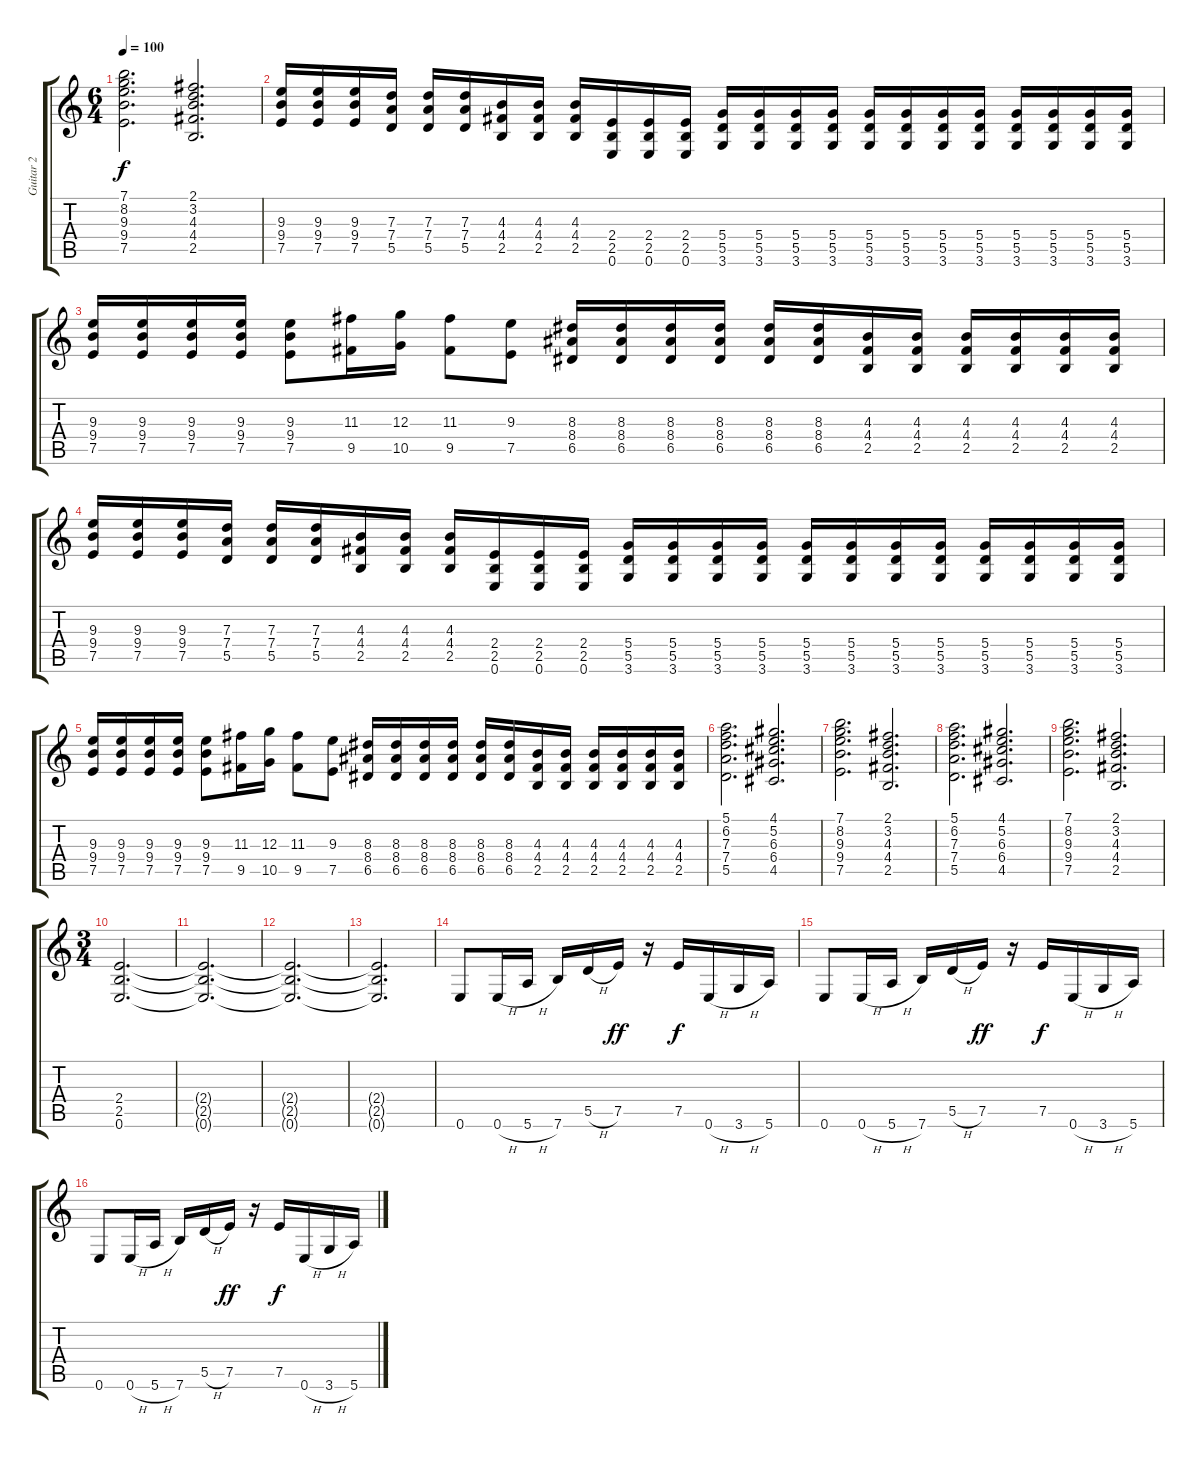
\track ("Guitar 2" "Guitar 2") {instrument distortionguitar}
\staff {score tabs}
\tuning (E4 B3 G3 D3 A2 E2) {hide}
\ts (6 4)
\tempo 100
\clef g2
\ks c
(7.1 8.2 9.3 9.4 7.5).2{d dy f} (2.1 3.2 4.3 4.4 2.5).2{d} |
(9.3 9.4 7.5).16 (9.3 9.4 7.5).16 (9.3 9.4 7.5).16 (7.3 7.4 5.5).16 (7.3 7.4 5.5).16 (7.3 7.4 5.5).16 (4.3 4.4 2.5).16 (4.3 4.4 2.5).16 (4.3 4.4 2.5).16 (2.4 2.5 0.6).16 (2.4 2.5 0.6).16 (2.4 2.5 0.6).16 (5.4 5.5 3.6).16 (5.4 5.5 3.6).16 (5.4 5.5 3.6).16 (5.4 5.5 3.6).16 (5.4 5.5 3.6).16 (5.4 5.5 3.6).16 (5.4 5.5 3.6).16 (5.4 5.5 3.6).16 (5.4 5.5 3.6).16 (5.4 5.5 3.6).16 (5.4 5.5 3.6).16 (5.4 5.5 3.6).16 |
(9.3 9.4 7.5).16 (9.3 9.4 7.5).16 (9.3 9.4 7.5).16 (9.3 9.4 7.5).16 (9.3 9.4 7.5).8 (11.3 9.5).16 (12.3 10.5).16 (11.3 9.5).8 (9.3 7.5).8 (8.3 8.4 6.5).16 (8.3 8.4 6.5).16 (8.3 8.4 6.5).16 (8.3 8.4 6.5).16 (8.3 8.4 6.5).16 (8.3 8.4 6.5).16 (4.3 4.4 2.5).16 (4.3 4.4 2.5).16 (4.3 4.4 2.5).16 (4.3 4.4 2.5).16 (4.3 4.4 2.5).16 (4.3 4.4 2.5).16 |
(9.3 9.4 7.5).16 (9.3 9.4 7.5).16 (9.3 9.4 7.5).16 (7.3 7.4 5.5).16 (7.3 7.4 5.5).16 (7.3 7.4 5.5).16 (4.3 4.4 2.5).16 (4.3 4.4 2.5).16 (4.3 4.4 2.5).16 (2.4 2.5 0.6).16 (2.4 2.5 0.6).16 (2.4 2.5 0.6).16 (5.4 5.5 3.6).16 (5.4 5.5 3.6).16 (5.4 5.5 3.6).16 (5.4 5.5 3.6).16 (5.4 5.5 3.6).16 (5.4 5.5 3.6).16 (5.4 5.5 3.6).16 (5.4 5.5 3.6).16 (5.4 5.5 3.6).16 (5.4 5.5 3.6).16 (5.4 5.5 3.6).16 (5.4 5.5 3.6).16 |
(9.3 9.4 7.5).16 (9.3 9.4 7.5).16 (9.3 9.4 7.5).16 (9.3 9.4 7.5).16 (9.3 9.4 7.5).8 (11.3 9.5).16 (12.3 10.5).16 (11.3 9.5).8 (9.3 7.5).8 (8.3 8.4 6.5).16 (8.3 8.4 6.5).16 (8.3 8.4 6.5).16 (8.3 8.4 6.5).16 (8.3 8.4 6.5).16 (8.3 8.4 6.5).16 (4.3 4.4 2.5).16 (4.3 4.4 2.5).16 (4.3 4.4 2.5).16 (4.3 4.4 2.5).16 (4.3 4.4 2.5).16 (4.3 4.4 2.5).16 |
(5.1 6.2 7.3 7.4 5.5).2{d} (4.1 5.2 6.3 6.4 4.5).2{d} |
(7.1 8.2 9.3 9.4 7.5).2{d} (2.1 3.2 4.3 4.4 2.5).2{d} |
(5.1 6.2 7.3 7.4 5.5).2{d} (4.1 5.2 6.3 6.4 4.5).2{d} |
(7.1 8.2 9.3 9.4 7.5).2{d} (2.1 3.2 4.3 4.4 2.5).2{d} |
\ts (3 4)
(2.4 2.5 0.6).2{d} |
(2.4{t} 2.5{t} 0.6{t}).2{d} |
(2.4{t} 2.5{t} 0.6{t}).2{d} |
(2.4{t} 2.5{t} 0.6{t}).2{d} |
0.6.8 0.6{h}.16 5.6{h}.16 7.6.16 5.5{h}.16 7.5.16{dy ff} r.16 7.5.16{dy f} 0.6{h}.16 3.6{h}.16 5.6.16 |
0.6.8 0.6{h}.16 5.6{h}.16 7.6.16 5.5{h}.16 7.5.16{dy ff} r.16 7.5.16{dy f} 0.6{h}.16 3.6{h}.16 5.6.16 |
0.6.8 0.6{h}.16 5.6{h}.16 7.6.16 5.5{h}.16 7.5.16{dy ff} r.16 7.5.16{dy f} 0.6{h}.16 3.6{h}.16 5.6.16
